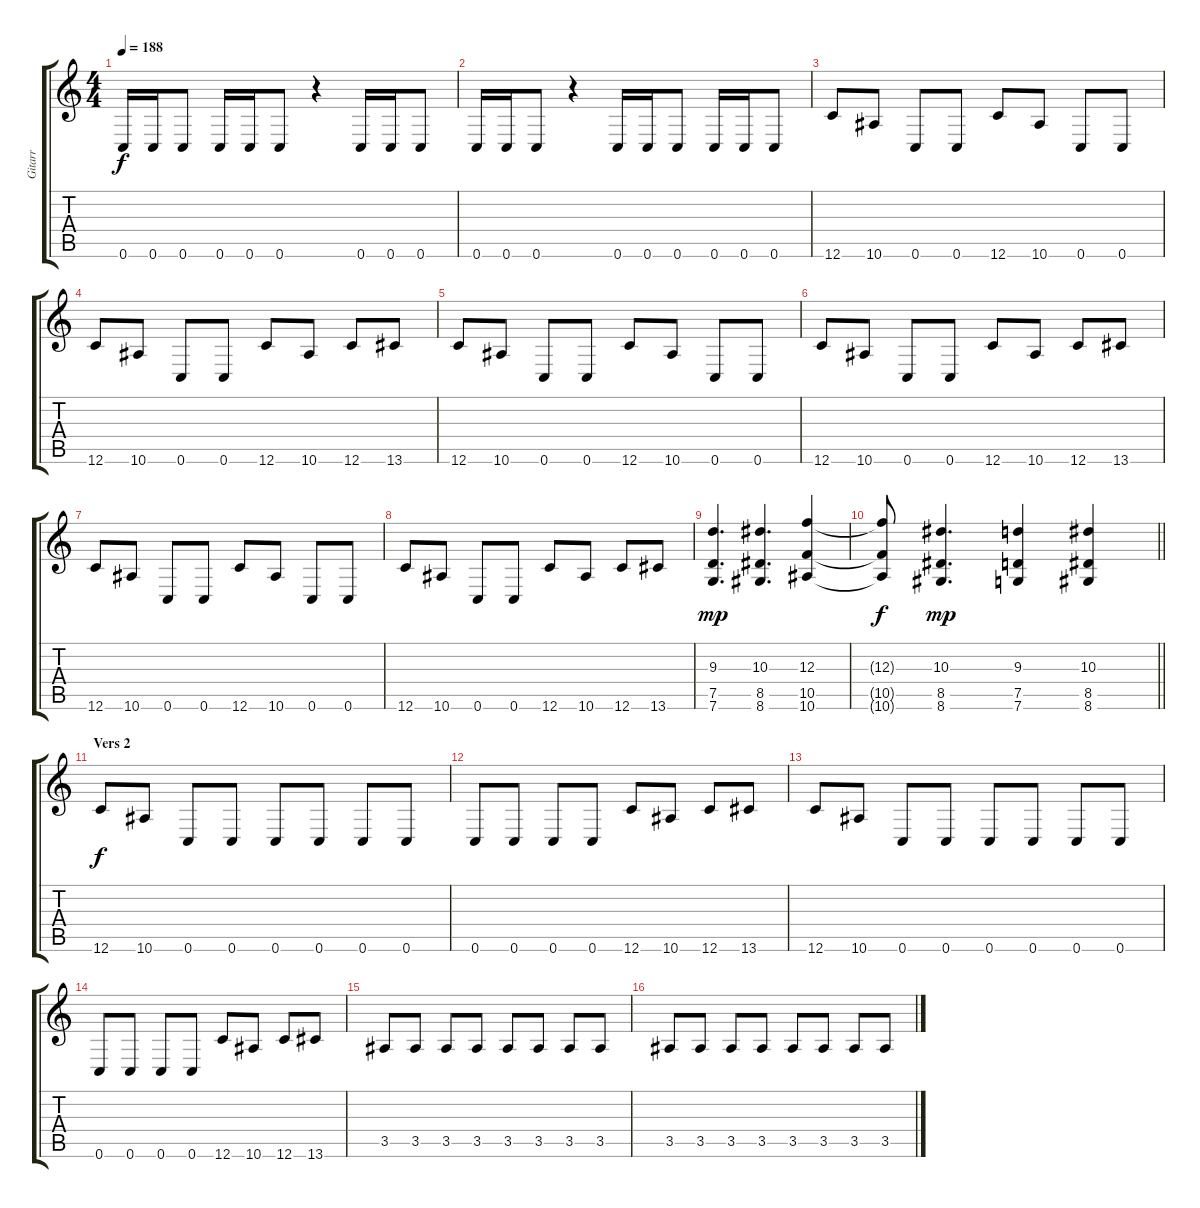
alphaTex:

\track ("Gitarr" "Gitarr") {instrument distortionguitar}
\staff {score tabs}
\tuning (D4 A3 F3 C3 G2 C2) {hide}
\ts (4 4)
\tempo 188
\clef g2
\ks c
0.6.16{dy f} 0.6.16 0.6.8 0.6.16 0.6.16 0.6.8 r.4 0.6.16 0.6.16 0.6.8 |
0.6.16 0.6.16 0.6.8 r.4 0.6.16 0.6.16 0.6.8 0.6.16 0.6.16 0.6.8 |
12.6.8 10.6.8 0.6.8 0.6.8 12.6.8 10.6.8 0.6.8 0.6.8 |
12.6.8 10.6.8 0.6.8 0.6.8 12.6.8 10.6.8 12.6.8 13.6.8 |
12.6.8 10.6.8 0.6.8 0.6.8 12.6.8 10.6.8 0.6.8 0.6.8 |
12.6.8 10.6.8 0.6.8 0.6.8 12.6.8 10.6.8 12.6.8 13.6.8 |
12.6.8 10.6.8 0.6.8 0.6.8 12.6.8 10.6.8 0.6.8 0.6.8 |
12.6.8 10.6.8 0.6.8 0.6.8 12.6.8 10.6.8 12.6.8 13.6.8 |
(9.3 7.5 7.6).4{d dy mp} (10.3 8.5 8.6).4{d} (12.3 10.5 10.6).4 |
\barLineRight lightlight
(12.3{t} 10.5{t} 10.6{t}).8{dy f} (10.3 8.5 8.6).4{d dy mp} (9.3 7.5 7.6).4 (10.3 8.5 8.6).4 |
\section ("" "Vers 2")
12.6.8{dy f} 10.6.8 0.6.8 0.6.8 0.6.8 0.6.8 0.6.8 0.6.8 |
0.6.8 0.6.8 0.6.8 0.6.8 12.6.8 10.6.8 12.6.8 13.6.8 |
12.6.8 10.6.8 0.6.8 0.6.8 0.6.8 0.6.8 0.6.8 0.6.8 |
0.6.8 0.6.8 0.6.8 0.6.8 12.6.8 10.6.8 12.6.8 13.6.8 |
3.5.8 3.5.8 3.5.8 3.5.8 3.5.8 3.5.8 3.5.8 3.5.8 |
3.5.8 3.5.8 3.5.8 3.5.8 3.5.8 3.5.8 3.5.8 3.5.8
